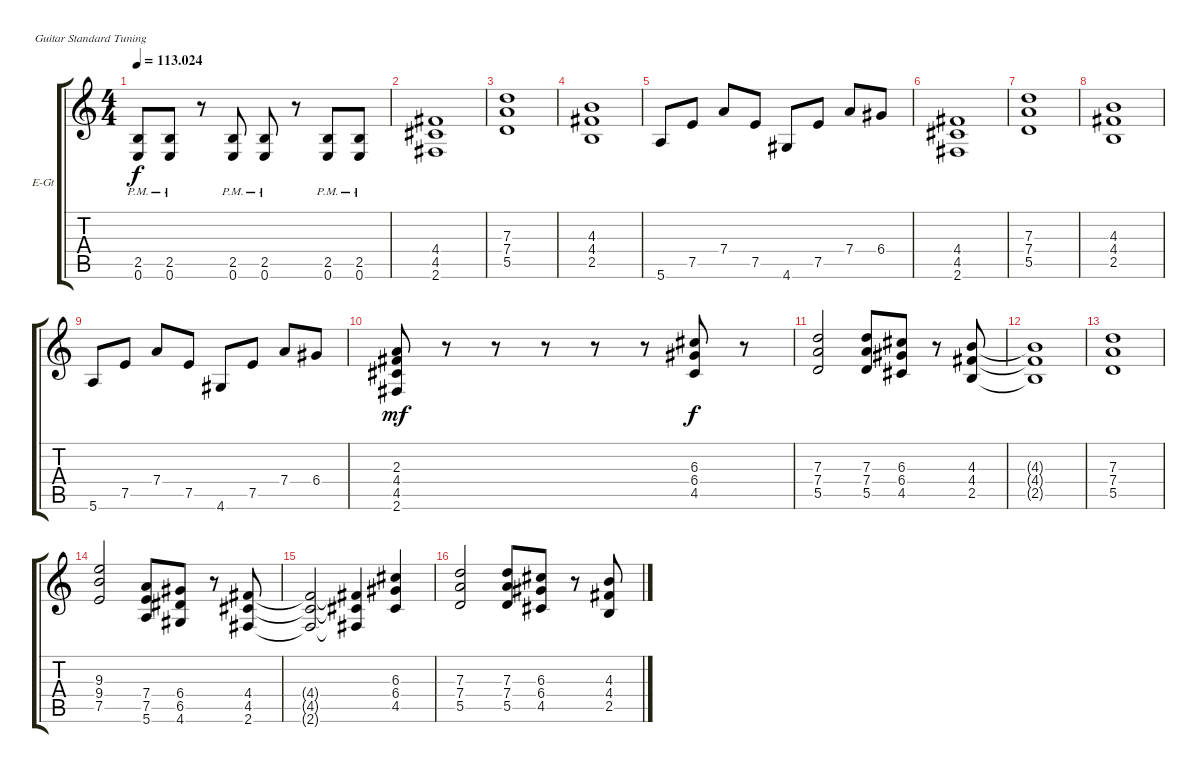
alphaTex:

\bracketExtendMode groupsimilarinstruments
\firstSystemTrackNameOrientation horizontal
\otherSystemsTrackNameOrientation horizontal
\track ("Соло-гитара (Мелисов Ю)" "E-Gt") {instrument overdrivenguitar}
\staff {score tabs}
\tuning (E4 B3 G3 D3 A2 E2)
\ts (4 4)
\tempo
113.024
\accidentals auto
\clef g2
\ottava regular
\simile none
\ks c
(2.5{pm} 0.6).8{dy f} (2.5{pm} 0.6).8 r.8 (2.5{pm} 0.6).8 (2.5{pm} 0.6).8 r.8 (2.5{pm} 0.6).8 (2.5{pm} 0.6).8 |
(4.4 4.5 2.6).1 |
(7.3 7.4 5.5).1 |
(4.3 4.4 2.5).1 |
5.6.8 7.5.8 7.4.8 7.5.8 4.6.8 7.5.8 7.4.8 6.4.8 |
(4.4 4.5 2.6).1 |
(7.3 7.4 5.5).1 |
(4.3 4.4 2.5).1 |
5.6.8 7.5.8 7.4.8 7.5.8 4.6.8 7.5.8 7.4.8 6.4.8 |
(2.6 4.5 4.4 2.3).8{dy mf} r.8 r.8 r.8 r.8 r.8 (6.3 6.4 4.5).8{dy f} r.8 |
(7.3 7.4 5.5).2 (7.3 7.4 5.5).8 (6.3 6.4 4.5).8 r.8 (4.3 4.4 2.5).8 |
(4.3{t} 4.4{t} 2.5{t}).1 |
(7.3 7.4 5.5).1 |
(9.3 9.4 7.5).2 (7.4 7.5 5.6).8 (6.4 6.5 4.6).8 r.8 (4.4 4.5 2.6).8 |
(4.4{t} 4.5{t} 2.6{t}).2 (4.4{t} 4.5{t} 2.6{t}).4 (6.3 6.4 4.5).4 |
(7.3 7.4 5.5).2 (7.3 7.4 5.5).8 (6.3 6.4 4.5).8 r.8 (4.3 4.4 2.5).8
